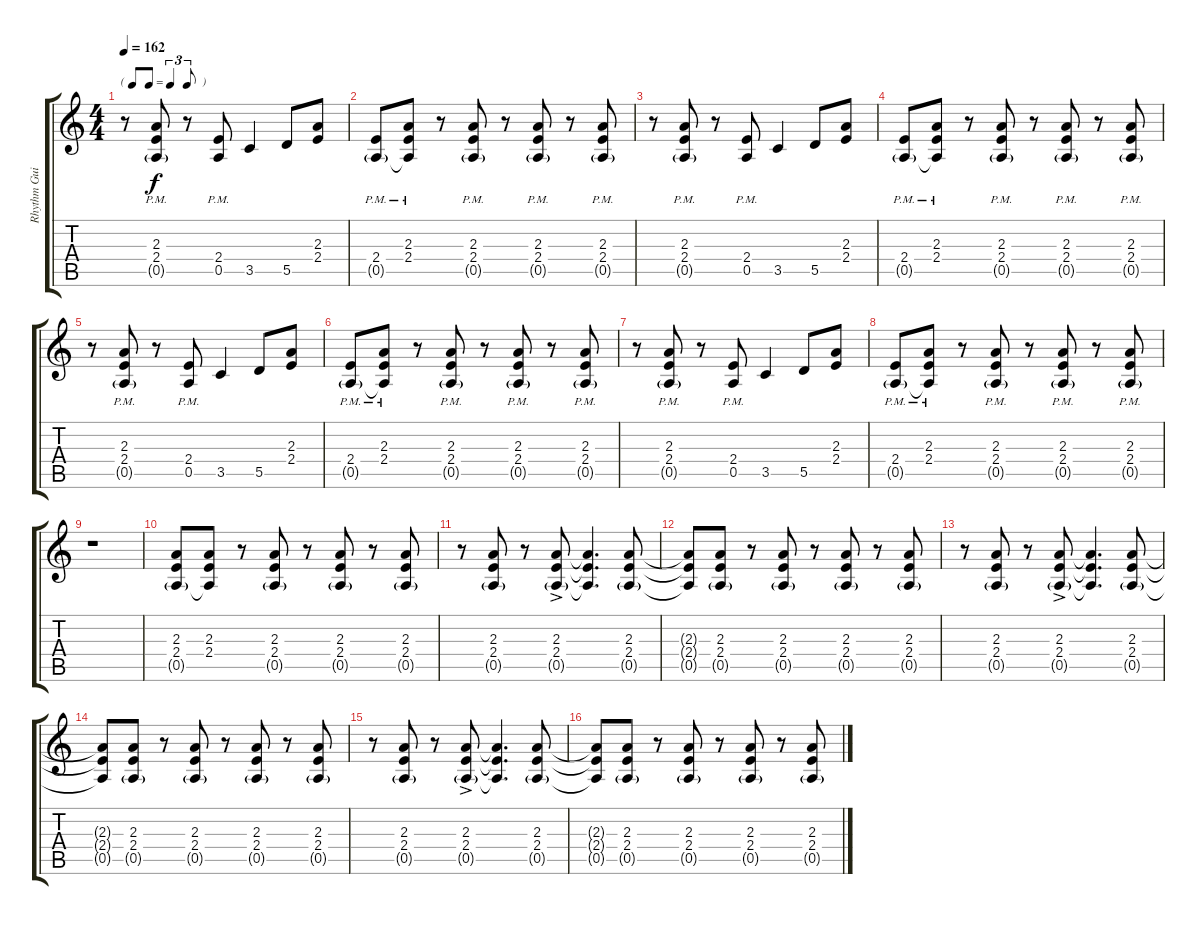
\track ("Rhythm Guitar (Intro)" "Rhythm Gui") {instrument acousticguitarsteel}
\staff {score tabs}
\tuning (E4 B3 G3 D3 A2 E2) {hide}
\ts (4 4)
\tf triplet8th
\tempo 162
\clef g2
\ks c
r.8{dy f} (2.3 2.4 0.5{g pm}).8 r.8 (2.4 0.5{pm}).8 3.5.4 5.5.8 (2.3 2.4).8 |
(2.4 0.5{g pm}).8 (2.3 2.4 0.5{pm t}).8 r.8 (2.3 2.4 0.5{g pm}).8 r.8 (2.3 2.4 0.5{g pm}).8 r.8 (2.3 2.4 0.5{g pm}).8 |
r.8 (2.3 2.4 0.5{g pm}).8 r.8 (2.4 0.5{pm}).8 3.5.4 5.5.8 (2.3 2.4).8 |
(2.4 0.5{g pm}).8 (2.3 2.4 0.5{pm t}).8 r.8 (2.3 2.4 0.5{g pm}).8 r.8 (2.3 2.4 0.5{g pm}).8 r.8 (2.3 2.4 0.5{g pm}).8 |
r.8 (2.3 2.4 0.5{g pm}).8 r.8 (2.4 0.5{pm}).8 3.5.4 5.5.8 (2.3 2.4).8 |
(2.4 0.5{g pm}).8 (2.3 2.4 0.5{pm t}).8 r.8 (2.3 2.4 0.5{g pm}).8 r.8 (2.3 2.4 0.5{g pm}).8 r.8 (2.3 2.4 0.5{g pm}).8 |
r.8 (2.3 2.4 0.5{g pm}).8 r.8 (2.4 0.5{pm}).8 3.5.4 5.5.8 (2.3 2.4).8 |
(2.4 0.5{g pm}).8 (2.3 2.4 0.5{pm t}).8 r.8 (2.3 2.4 0.5{g pm}).8 r.8 (2.3 2.4 0.5{g pm}).8 r.8 (2.3 2.4 0.5{g pm}).8 |
r.1 |
(2.3 2.4 0.5{g}).8 (2.3 2.4 0.5{t}).8 r.8 (2.3 2.4 0.5{g}).8 r.8 (2.3 2.4 0.5{g}).8 r.8 (2.3 2.4 0.5{g}).8 |
r.8 (2.3 2.4 0.5{g}).8 r.8 (2.3{ac} 2.4 0.5{g}).8 (2.3{t} 2.4{t} 0.5{t}).4{d} (2.3 2.4 0.5{g}).8 |
(2.3{t} 2.4{t} 0.5{t}).8 (2.3 2.4 0.5{g}).8 r.8 (2.3 2.4 0.5{g}).8 r.8 (2.3 2.4 0.5{g}).8 r.8 (2.3 2.4 0.5{g}).8 |
r.8 (2.3 2.4 0.5{g}).8 r.8 (2.3{ac} 2.4 0.5{g}).8 (2.3{t} 2.4{t} 0.5{t}).4{d} (2.3 2.4 0.5{g}).8 |
(2.3{t} 2.4{t} 0.5{t}).8 (2.3 2.4 0.5{g}).8 r.8 (2.3 2.4 0.5{g}).8 r.8 (2.3 2.4 0.5{g}).8 r.8 (2.3 2.4 0.5{g}).8 |
r.8 (2.3 2.4 0.5{g}).8 r.8 (2.3{ac} 2.4 0.5{g}).8 (2.3{t} 2.4{t} 0.5{t}).4{d} (2.3 2.4 0.5{g}).8 |
(2.3{t} 2.4{t} 0.5{t}).8 (2.3 2.4 0.5{g}).8 r.8 (2.3 2.4 0.5{g}).8 r.8 (2.3 2.4 0.5{g}).8 r.8 (2.3 2.4 0.5{g}).8
